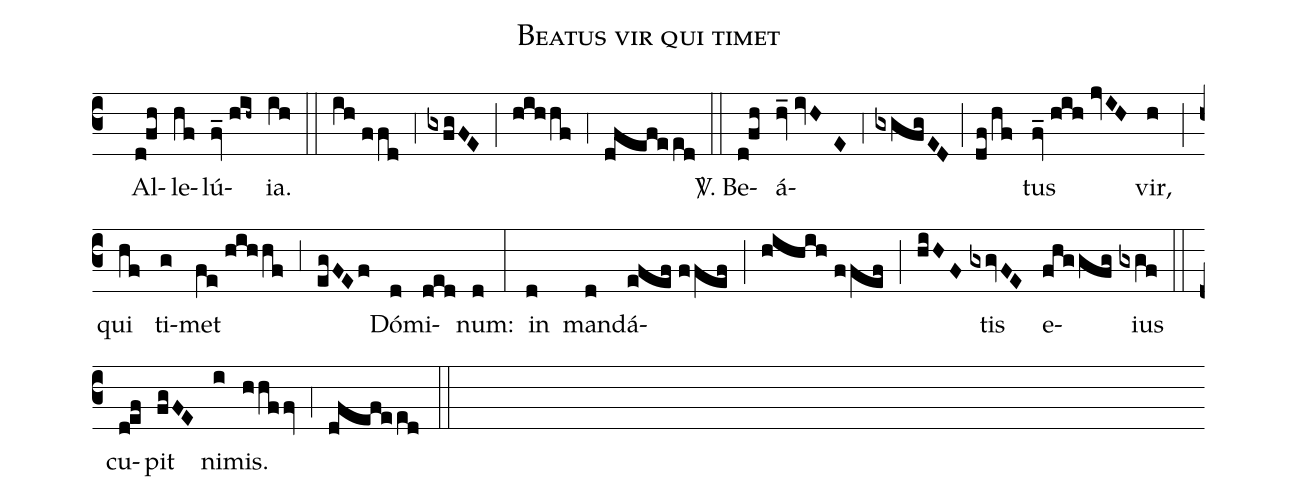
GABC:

name:Beatus vir qui timet;
mode:V;
office-part:Alleluia;
%%
(c3) () Al(d!fh)le(hf)lú(fv_//hih~)ia.(ih) (::) (ih//ffd) (,4) (gxfgFE) (;) (hihhf) (,4) (dfefeed) (::) <sp>V/</sp>. Be(d!fh)á(hv_//ivHE)(,4)(gxgfgED;df/hf)tus(fv_//hih//jvIH) vir,(h) (;) qui(hf) ti(g)met(fe//hihhf) (,3) (egFEf) Dó(d)mi(ded)num:(d) (:) in(d) man(d)dá(efef//ffef)(;)(hihih//ffef)(;)(hiHF)tis(gxgvFE) e(fhggfg)ius(gxgf) (::) cu(d!ef)pit(fgFE) ni(i)mis.(hhffv) (,4) (dfefeed) (::)
